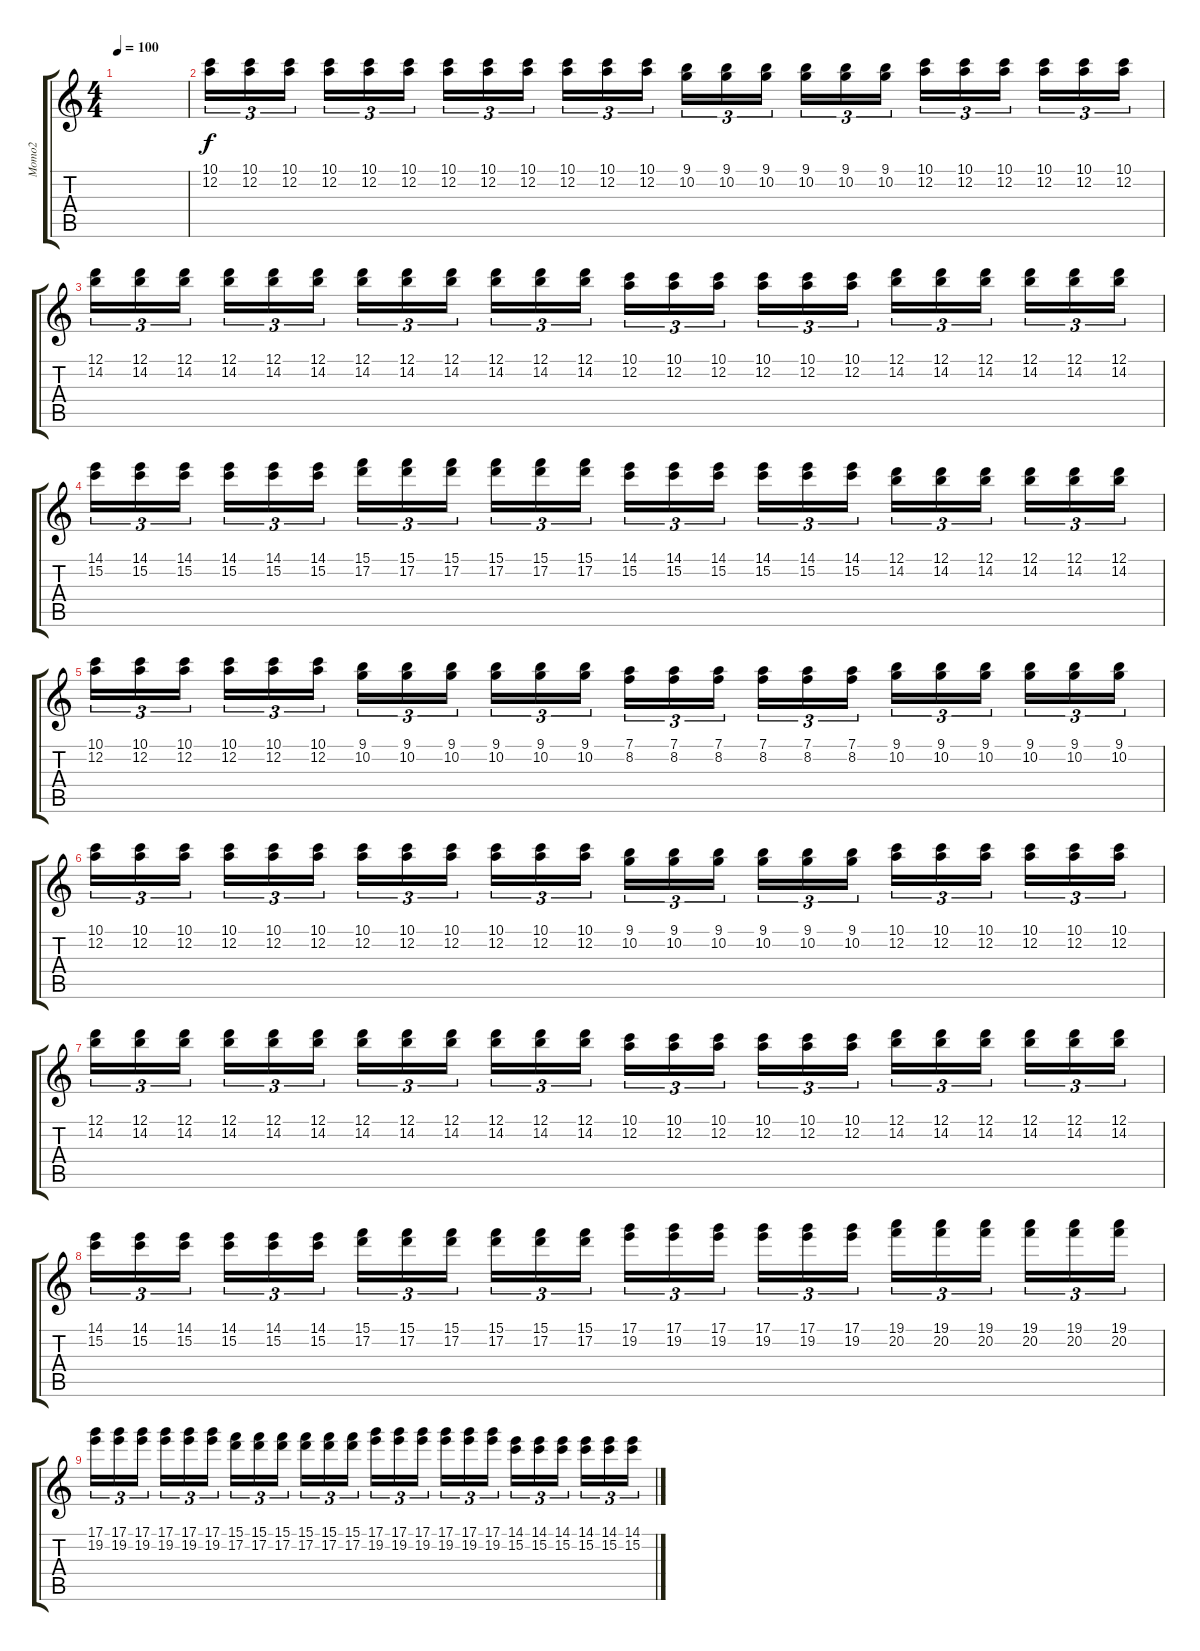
\track ("Momo2" "Momo2") {instrument distortionguitar}
\staff {score tabs}
\tuning (D4 A3 F3 C3 G2 D2) {hide}
\ts (4 4)
\tempo 100
\clef g2
\ks c
|
(10.1 12.2).16{tu (3 2)} (10.1 12.2).16{tu (3 2)} (10.1 12.2).16{tu (3 2) beam splitsecondary} (10.1 12.2).16{tu (3 2)} (10.1 12.2).16{tu (3 2)} (10.1 12.2).16{tu (3 2)} (10.1 12.2).16{tu (3 2)} (10.1 12.2).16{tu (3 2)} (10.1 12.2).16{tu (3 2) beam splitsecondary} (10.1 12.2).16{tu (3 2)} (10.1 12.2).16{tu (3 2)} (10.1 12.2).16{tu (3 2)} (9.1 10.2).16{tu (3 2)} (9.1 10.2).16{tu (3 2)} (9.1 10.2).16{tu (3 2) beam splitsecondary} (9.1 10.2).16{tu (3 2)} (9.1 10.2).16{tu (3 2)} (9.1 10.2).16{tu (3 2)} (10.1 12.2).16{tu (3 2)} (10.1 12.2).16{tu (3 2)} (10.1 12.2).16{tu (3 2) beam splitsecondary} (10.1 12.2).16{tu (3 2)} (10.1 12.2).16{tu (3 2)} (10.1 12.2).16{tu (3 2)} |
(12.1 14.2).16{tu (3 2)} (12.1 14.2).16{tu (3 2)} (12.1 14.2).16{tu (3 2) beam splitsecondary} (12.1 14.2).16{tu (3 2)} (12.1 14.2).16{tu (3 2)} (12.1 14.2).16{tu (3 2)} (12.1 14.2).16{tu (3 2)} (12.1 14.2).16{tu (3 2)} (12.1 14.2).16{tu (3 2) beam splitsecondary} (12.1 14.2).16{tu (3 2)} (12.1 14.2).16{tu (3 2)} (12.1 14.2).16{tu (3 2)} (10.1 12.2).16{tu (3 2)} (10.1 12.2).16{tu (3 2)} (10.1 12.2).16{tu (3 2) beam splitsecondary} (10.1 12.2).16{tu (3 2)} (10.1 12.2).16{tu (3 2)} (10.1 12.2).16{tu (3 2)} (12.1 14.2).16{tu (3 2)} (12.1 14.2).16{tu (3 2)} (12.1 14.2).16{tu (3 2) beam splitsecondary} (12.1 14.2).16{tu (3 2)} (12.1 14.2).16{tu (3 2)} (12.1 14.2).16{tu (3 2)} |
(14.1 15.2).16{tu (3 2)} (14.1 15.2).16{tu (3 2)} (14.1 15.2).16{tu (3 2) beam splitsecondary} (14.1 15.2).16{tu (3 2)} (14.1 15.2).16{tu (3 2)} (14.1 15.2).16{tu (3 2)} (15.1 17.2).16{tu (3 2)} (15.1 17.2).16{tu (3 2)} (15.1 17.2).16{tu (3 2) beam splitsecondary} (15.1 17.2).16{tu (3 2)} (15.1 17.2).16{tu (3 2)} (15.1 17.2).16{tu (3 2)} (14.1 15.2).16{tu (3 2)} (14.1 15.2).16{tu (3 2)} (14.1 15.2).16{tu (3 2) beam splitsecondary} (14.1 15.2).16{tu (3 2)} (14.1 15.2).16{tu (3 2)} (14.1 15.2).16{tu (3 2)} (12.1 14.2).16{tu (3 2)} (12.1 14.2).16{tu (3 2)} (12.1 14.2).16{tu (3 2) beam splitsecondary} (12.1 14.2).16{tu (3 2)} (12.1 14.2).16{tu (3 2)} (12.1 14.2).16{tu (3 2)} |
(10.1 12.2).16{tu (3 2)} (10.1 12.2).16{tu (3 2)} (10.1 12.2).16{tu (3 2) beam splitsecondary} (10.1 12.2).16{tu (3 2)} (10.1 12.2).16{tu (3 2)} (10.1 12.2).16{tu (3 2)} (9.1 10.2).16{tu (3 2)} (9.1 10.2).16{tu (3 2)} (9.1 10.2).16{tu (3 2) beam splitsecondary} (9.1 10.2).16{tu (3 2)} (9.1 10.2).16{tu (3 2)} (9.1 10.2).16{tu (3 2)} (7.1 8.2).16{tu (3 2)} (7.1 8.2).16{tu (3 2)} (7.1 8.2).16{tu (3 2) beam splitsecondary} (7.1 8.2).16{tu (3 2)} (7.1 8.2).16{tu (3 2)} (7.1 8.2).16{tu (3 2)} (9.1 10.2).16{tu (3 2)} (9.1 10.2).16{tu (3 2)} (9.1 10.2).16{tu (3 2) beam splitsecondary} (9.1 10.2).16{tu (3 2)} (9.1 10.2).16{tu (3 2)} (9.1 10.2).16{tu (3 2)} |
(10.1 12.2).16{tu (3 2)} (10.1 12.2).16{tu (3 2)} (10.1 12.2).16{tu (3 2) beam splitsecondary} (10.1 12.2).16{tu (3 2)} (10.1 12.2).16{tu (3 2)} (10.1 12.2).16{tu (3 2)} (10.1 12.2).16{tu (3 2)} (10.1 12.2).16{tu (3 2)} (10.1 12.2).16{tu (3 2) beam splitsecondary} (10.1 12.2).16{tu (3 2)} (10.1 12.2).16{tu (3 2)} (10.1 12.2).16{tu (3 2)} (9.1 10.2).16{tu (3 2)} (9.1 10.2).16{tu (3 2)} (9.1 10.2).16{tu (3 2) beam splitsecondary} (9.1 10.2).16{tu (3 2)} (9.1 10.2).16{tu (3 2)} (9.1 10.2).16{tu (3 2)} (10.1 12.2).16{tu (3 2)} (10.1 12.2).16{tu (3 2)} (10.1 12.2).16{tu (3 2) beam splitsecondary} (10.1 12.2).16{tu (3 2)} (10.1 12.2).16{tu (3 2)} (10.1 12.2).16{tu (3 2)} |
(12.1 14.2).16{tu (3 2)} (12.1 14.2).16{tu (3 2)} (12.1 14.2).16{tu (3 2) beam splitsecondary} (12.1 14.2).16{tu (3 2)} (12.1 14.2).16{tu (3 2)} (12.1 14.2).16{tu (3 2)} (12.1 14.2).16{tu (3 2)} (12.1 14.2).16{tu (3 2)} (12.1 14.2).16{tu (3 2) beam splitsecondary} (12.1 14.2).16{tu (3 2)} (12.1 14.2).16{tu (3 2)} (12.1 14.2).16{tu (3 2)} (10.1 12.2).16{tu (3 2)} (10.1 12.2).16{tu (3 2)} (10.1 12.2).16{tu (3 2) beam splitsecondary} (10.1 12.2).16{tu (3 2)} (10.1 12.2).16{tu (3 2)} (10.1 12.2).16{tu (3 2)} (12.1 14.2).16{tu (3 2)} (12.1 14.2).16{tu (3 2)} (12.1 14.2).16{tu (3 2) beam splitsecondary} (12.1 14.2).16{tu (3 2)} (12.1 14.2).16{tu (3 2)} (12.1 14.2).16{tu (3 2)} |
(14.1 15.2).16{tu (3 2)} (14.1 15.2).16{tu (3 2)} (14.1 15.2).16{tu (3 2) beam splitsecondary} (14.1 15.2).16{tu (3 2)} (14.1 15.2).16{tu (3 2)} (14.1 15.2).16{tu (3 2)} (15.1 17.2).16{tu (3 2)} (15.1 17.2).16{tu (3 2)} (15.1 17.2).16{tu (3 2) beam splitsecondary} (15.1 17.2).16{tu (3 2)} (15.1 17.2).16{tu (3 2)} (15.1 17.2).16{tu (3 2)} (17.1 19.2).16{tu (3 2)} (17.1 19.2).16{tu (3 2)} (17.1 19.2).16{tu (3 2) beam splitsecondary} (17.1 19.2).16{tu (3 2)} (17.1 19.2).16{tu (3 2)} (17.1 19.2).16{tu (3 2)} (19.1 20.2).16{tu (3 2)} (19.1 20.2).16{tu (3 2)} (19.1 20.2).16{tu (3 2) beam splitsecondary} (19.1 20.2).16{tu (3 2)} (19.1 20.2).16{tu (3 2)} (19.1 20.2).16{tu (3 2)} |
(17.1 19.2).16{tu (3 2)} (17.1 19.2).16{tu (3 2)} (17.1 19.2).16{tu (3 2) beam splitsecondary} (17.1 19.2).16{tu (3 2)} (17.1 19.2).16{tu (3 2)} (17.1 19.2).16{tu (3 2)} (15.1 17.2).16{tu (3 2)} (15.1 17.2).16{tu (3 2)} (15.1 17.2).16{tu (3 2) beam splitsecondary} (15.1 17.2).16{tu (3 2)} (15.1 17.2).16{tu (3 2)} (15.1 17.2).16{tu (3 2)} (17.1 19.2).16{tu (3 2)} (17.1 19.2).16{tu (3 2)} (17.1 19.2).16{tu (3 2) beam splitsecondary} (17.1 19.2).16{tu (3 2)} (17.1 19.2).16{tu (3 2)} (17.1 19.2).16{tu (3 2)} (14.1 15.2).16{tu (3 2)} (14.1 15.2).16{tu (3 2)} (14.1 15.2).16{tu (3 2) beam splitsecondary} (14.1 15.2).16{tu (3 2)} (14.1 15.2).16{tu (3 2)} (14.1 15.2).16{tu (3 2)}
